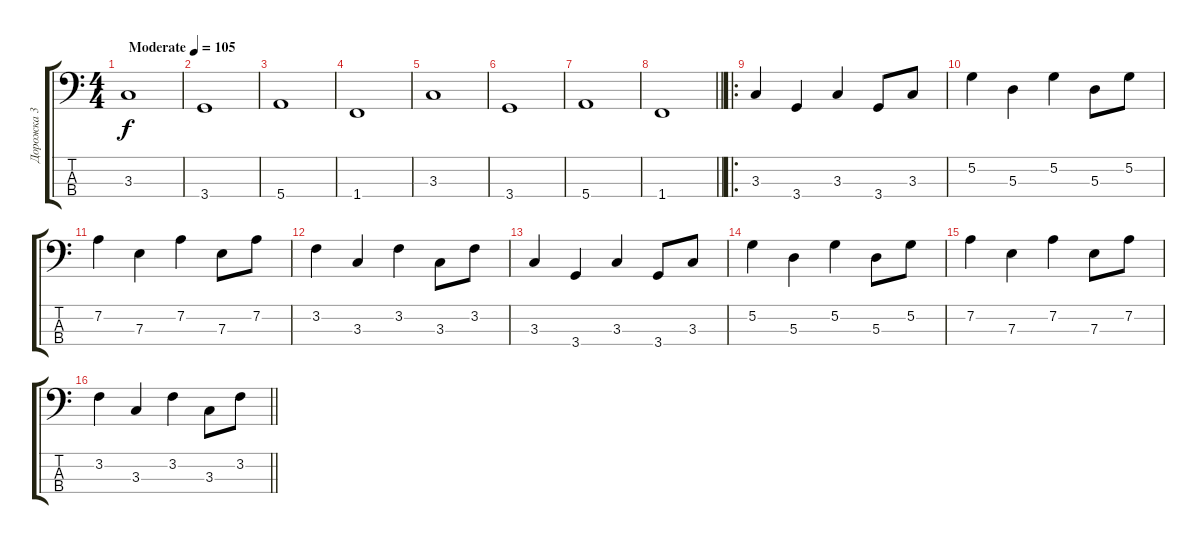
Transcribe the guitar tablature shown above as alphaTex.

\track ("Дорожка 3" "Дорожка 3") {instrument electricbasspick}
\staff {score tabs}
\tuning (G2 D2 A1 E1) {hide}
\ts (4 4)
\tempo (105 "Moderate")
\clef f4
\ks c
3.3.1{dy f instrument electricbasspick} |
3.4.1 |
5.4.1 |
1.4.1 |
3.3.1 |
3.4.1 |
5.4.1 |
\barLineRight lightlight
1.4.1 |
\ro
\section ("" "")
3.3.4 3.4.4 3.3.4 3.4.8 3.3.8 |
5.2.4 5.3.4 5.2.4 5.3.8 5.2.8 |
7.2.4 7.3.4 7.2.4 7.3.8 7.2.8 |
3.2.4 3.3.4 3.2.4 3.3.8 3.2.8 |
3.3.4 3.4.4 3.3.4 3.4.8 3.3.8 |
5.2.4 5.3.4 5.2.4 5.3.8 5.2.8 |
7.2.4 7.3.4 7.2.4 7.3.8 7.2.8 |
\barLineRight lightlight
3.2.4 3.3.4 3.2.4 3.3.8 3.2.8
